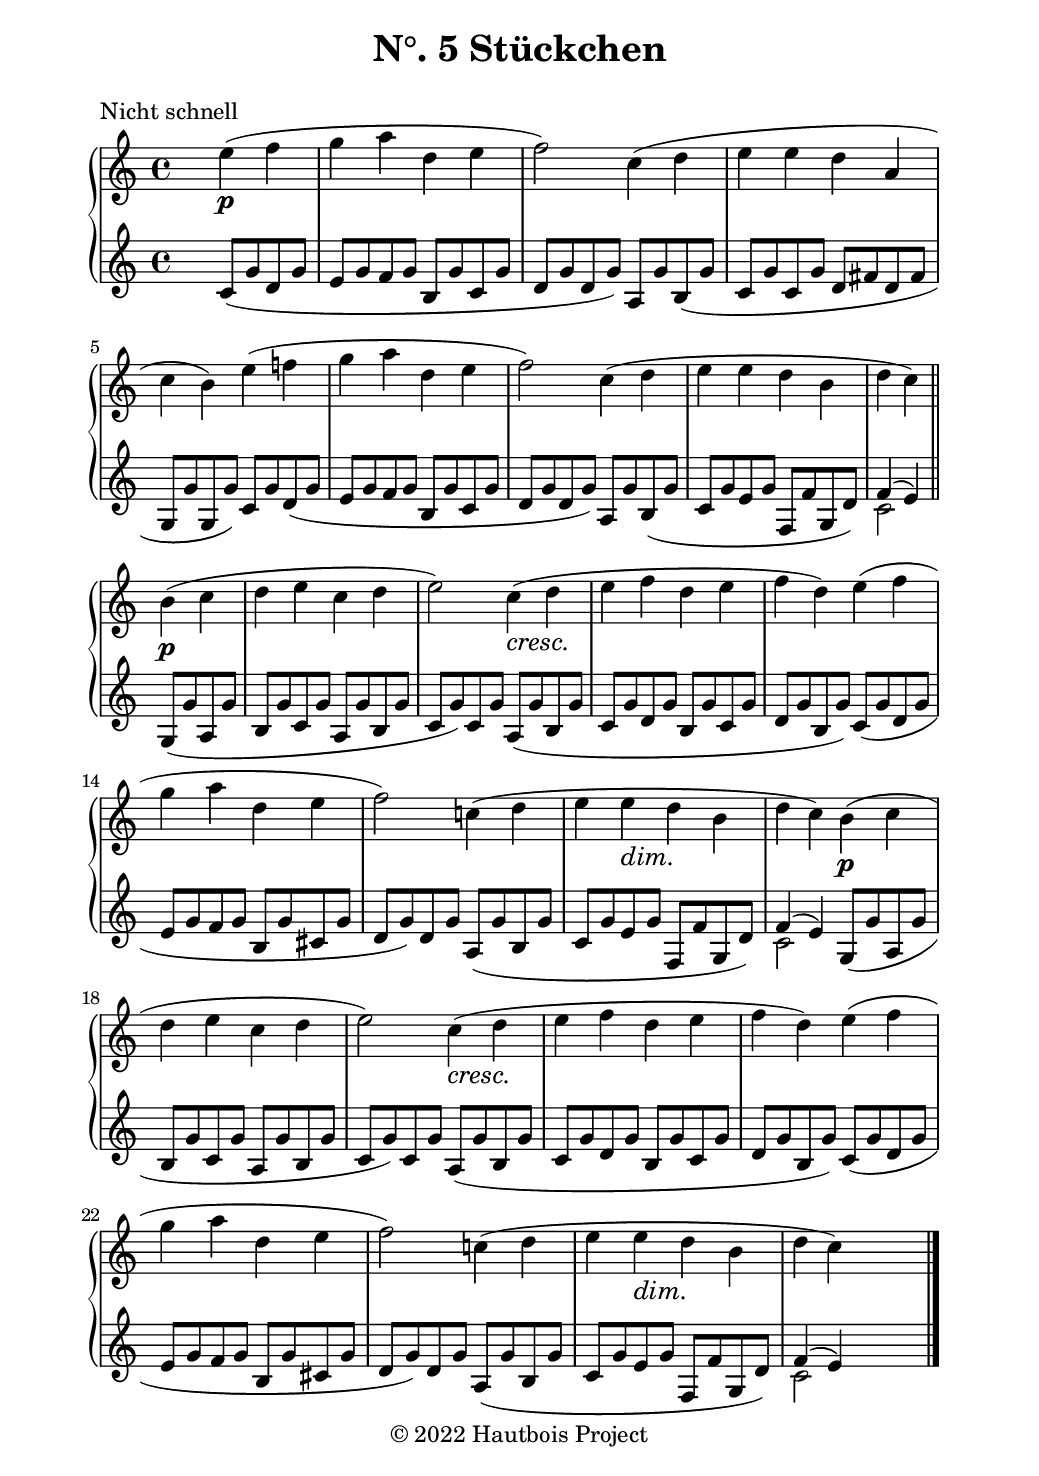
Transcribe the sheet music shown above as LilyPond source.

%! Title: Album für die Jugend, op.68
%! Subtitle: No 5. Stückchen
%! Subsubtitle:
%! Type: final
%! Status: review
%! Remark: correctness and fingering

\version "2.22.1"
%% Generated by lilypond-book
%% Options: [exampleindent=10.16\mm,indent=0\mm,line-width=14.5\cm,noragged-right,papersize=a5,quote]
%\include "lilypond-book-preamble.ly"
\include "italiano.ly"

%****************************************************************
% Start cut-&-pastable-section

%****************************************************************

\paper {
  % Set paper
  #(set-paper-size "b5")
  indent = 0\mm
  line-width = 14.6\cm
  ragged-right = ##f
  line-width = #(- line-width (* mm 3.000000) (* mm 1))
}

\layout {
  
}

%*****************************************
%  Set Header
%*****************************************
\header {
  title = "N°. 5 Stückchen"
  subtitle = " "
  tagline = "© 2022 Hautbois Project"
}

%*****************************************
% Start Voice
% Write the voices here
%*****************************************
MyMeter = \time 4/4
%MyTempo = \tempo "Allegro" 4. = 76
MyKey = \key do \major
PieceName = "Nicht schnell"

VoiceI = \relative {
  
  %bar 1 - 9
  s2 mi''4 \p ( fa
  sol la re, mi
  fa2) do4( re
  mi mi re la
  do si) mi( fa!
  sol la re, mi
  fa2) do4( re
  mi mi re si
  re do)
  
  \bar "||"
  
  %bar 10 - 17
  si4 \p ( do
  re mi do re
  mi2) \crescTextCresc do4 \< ( re \!
  mi fa re mi
  fa re) mi( fa
  sol la re, mi
  fa2) do!4( re
  
  %bar 18 - 21
  mi \dimTextDim mi \> re \! si
  re do) si \p ( do
  re mi do re
  mi2) \crescTextCresc do4 \< ( re \!
  
  %bar 22 - 25
  mi fa re mi
  fa re) mi( fa
  sol la re, mi
  fa2) do!4( re
  mi \dimTextDim mi \> re \! si
  re do) s2
  
  \bar "|."

}


BassoI = \relative {
  
  \clef "treble" 
  %bar 1 - 4
  s2 do'8( sol' re sol
  mi sol fa sol si, sol' do, sol'
  re sol re sol) la, sol' si,( sol'
  do, sol' do, sol' re fad re fad
  
  %bar 5 - 9
  sol, sol' sol, sol') do, sol' re( sol
  mi sol fa sol si, sol' do, sol'
  re sol re sol) la, sol' si,( sol'
  do, sol' mi sol fa, fa' sol, re')
  <<
    { \voiceOne fa4( mi) }
    \new Voice { 
      \voiceTwo
      do2
    }
  >>
  
  \bar "||"
  
  %bar 10 - 13
  \slurDown sol8 ( sol' la, sol'
  si, sol' do, sol' la, sol' si, sol'
  do, sol') do, sol' la,( sol' si, sol'
  do, sol' re sol si, sol' do, sol'
  
  %bar 14 - 17
  re sol si, sol') do,( sol' re sol
  mi sol fa sol si, sol' dod, sol'
  re sol) re sol la,( sol' si, sol'
  do, sol' mi sol fa, fa' sol, re')
  
  %bar 18
  <<
    { \voiceOne fa4( mi) }
    \new Voice { 
      \voiceTwo
      do2
    }
  >>
  \slurDown sol8 ( sol' la, sol'
  
  %bar 19 - 25
  si, sol' do, sol' la, sol' si, sol'
  do, sol') do, sol' la,( sol' si, sol'
  do, sol' re sol si, sol' do, sol'
  re sol si, sol') do,( sol' re sol
  mi sol fa sol si, sol' dod, sol'
  re sol) re sol la,( sol' si, sol'
  do, sol' mi sol fa, fa' sol, re')
  
  %bar 26
  <<
    { \voiceOne fa4( mi) }
    \new Voice { 
      \voiceTwo
      do2 s2
    }
  >>
  
  %\bar "|."
}


%*****************************************
%  Start Score
%*****************************************

%\markup { \vspace #1 }
\score {
  \header {
    piece = \PieceName
  }
  \new PianoStaff <<
    \new Staff { 
      \clef "treble" 
      %\MyTempo
      \MyKey
      \MyMeter
        \VoiceI
    }
    \new Staff { 
      %\clef "bass"
      \clef "treble"
      %\MyTempo
      \MyKey
      \MyMeter
        \BassoI
    }
  >>
}
